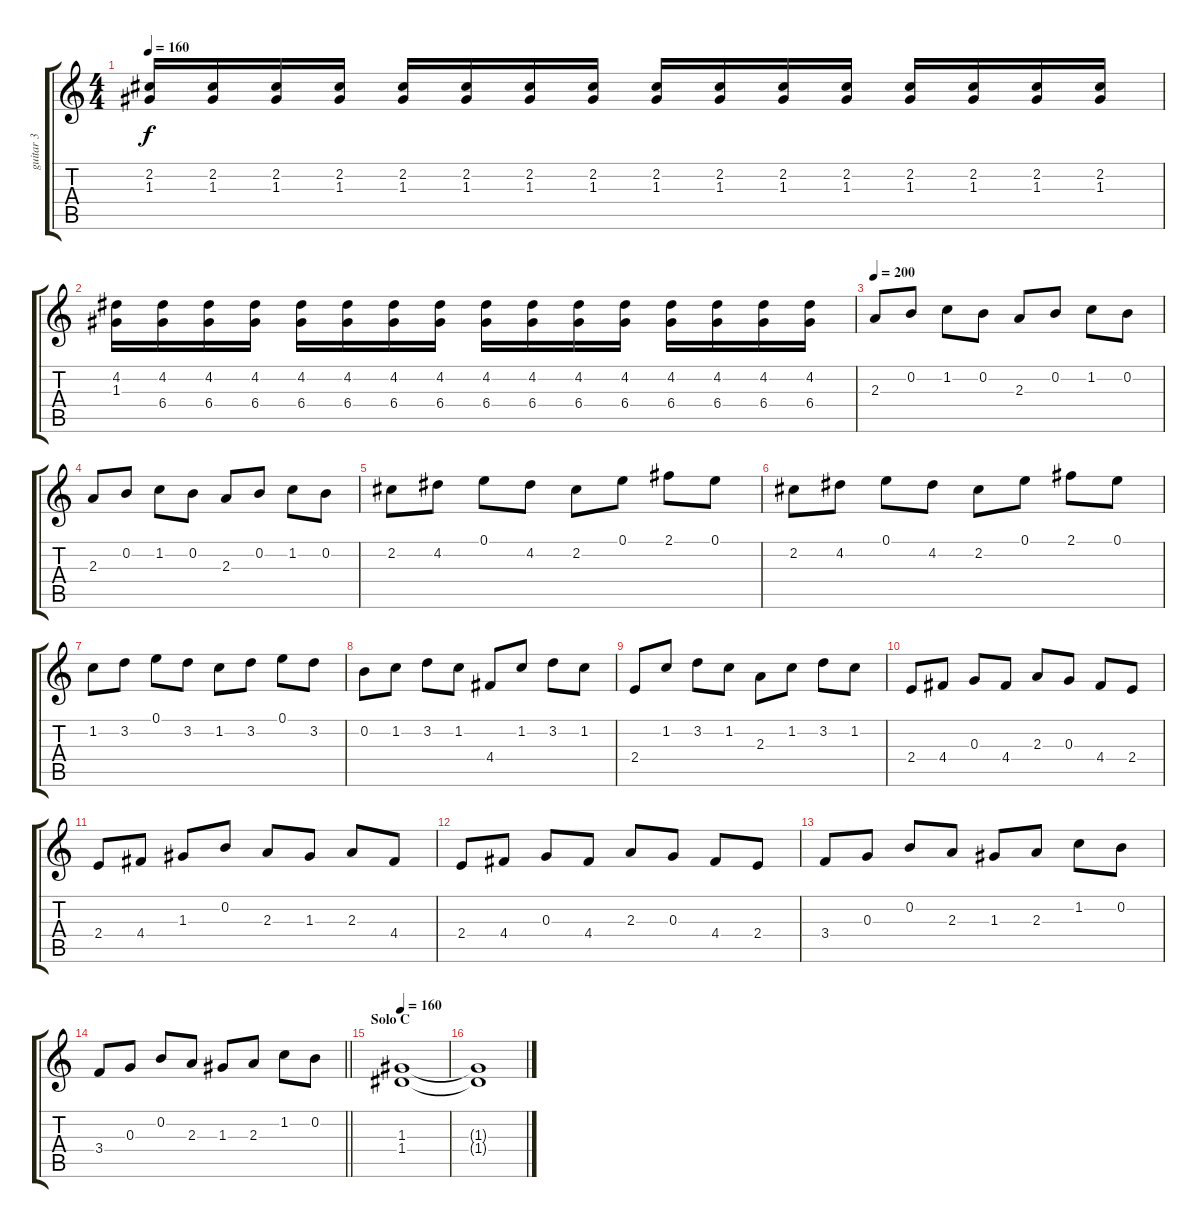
\track ("guitar 3" "guitar 3") {instrument distortionguitar}
\staff {score tabs}
\tuning (E4 B3 G3 D3 A2 E2) {hide}
\ts (4 4)
\tempo 160
\clef g2
\ks c
(2.2 1.3).16{dy f} (2.2 1.3).16 (2.2 1.3).16 (2.2 1.3).16 (2.2 1.3).16 (2.2 1.3).16 (2.2 1.3).16 (2.2 1.3).16 (2.2 1.3).16 (2.2 1.3).16 (2.2 1.3).16 (2.2 1.3).16 (2.2 1.3).16 (2.2 1.3).16 (2.2 1.3).16 (2.2 1.3).16 |
(4.2 1.3).16 (4.2 6.4).16 (4.2 6.4).16 (4.2 6.4).16 (4.2 6.4).16 (4.2 6.4).16 (4.2 6.4).16 (4.2 6.4).16 (4.2 6.4).16 (4.2 6.4).16 (4.2 6.4).16 (4.2 6.4).16 (4.2 6.4).16 (4.2 6.4).16 (4.2 6.4).16 (4.2 6.4).16 |
\tempo 200
2.3.8 0.2.8 1.2.8 0.2.8 2.3.8 0.2.8 1.2.8 0.2.8 |
2.3.8 0.2.8 1.2.8 0.2.8 2.3.8 0.2.8 1.2.8 0.2.8 |
2.2.8 4.2.8 0.1.8 4.2.8 2.2.8 0.1.8 2.1.8 0.1.8 |
2.2.8 4.2.8 0.1.8 4.2.8 2.2.8 0.1.8 2.1.8 0.1.8 |
1.2.8 3.2.8 0.1.8 3.2.8 1.2.8 3.2.8 0.1.8 3.2.8 |
0.2.8 1.2.8 3.2.8 1.2.8 4.4.8 1.2.8 3.2.8 1.2.8 |
2.4.8 1.2.8 3.2.8 1.2.8 2.3.8 1.2.8 3.2.8 1.2.8 |
2.4.8 4.4.8 0.3.8 4.4.8 2.3.8 0.3.8 4.4.8 2.4.8 |
2.4.8 4.4.8 1.3.8 0.2.8 2.3.8 1.3.8 2.3.8 4.4.8 |
2.4.8 4.4.8 0.3.8 4.4.8 2.3.8 0.3.8 4.4.8 2.4.8 |
3.4.8 0.3.8 0.2.8 2.3.8 1.3.8 2.3.8 1.2.8 0.2.8 |
\barLineRight lightlight
3.4.8 0.3.8 0.2.8 2.3.8 1.3.8 2.3.8 1.2.8 0.2.8 |
\section ("" "Solo C")
\tempo 160
(1.3 1.4).1 |
(1.3{t} 1.4{t}).1
